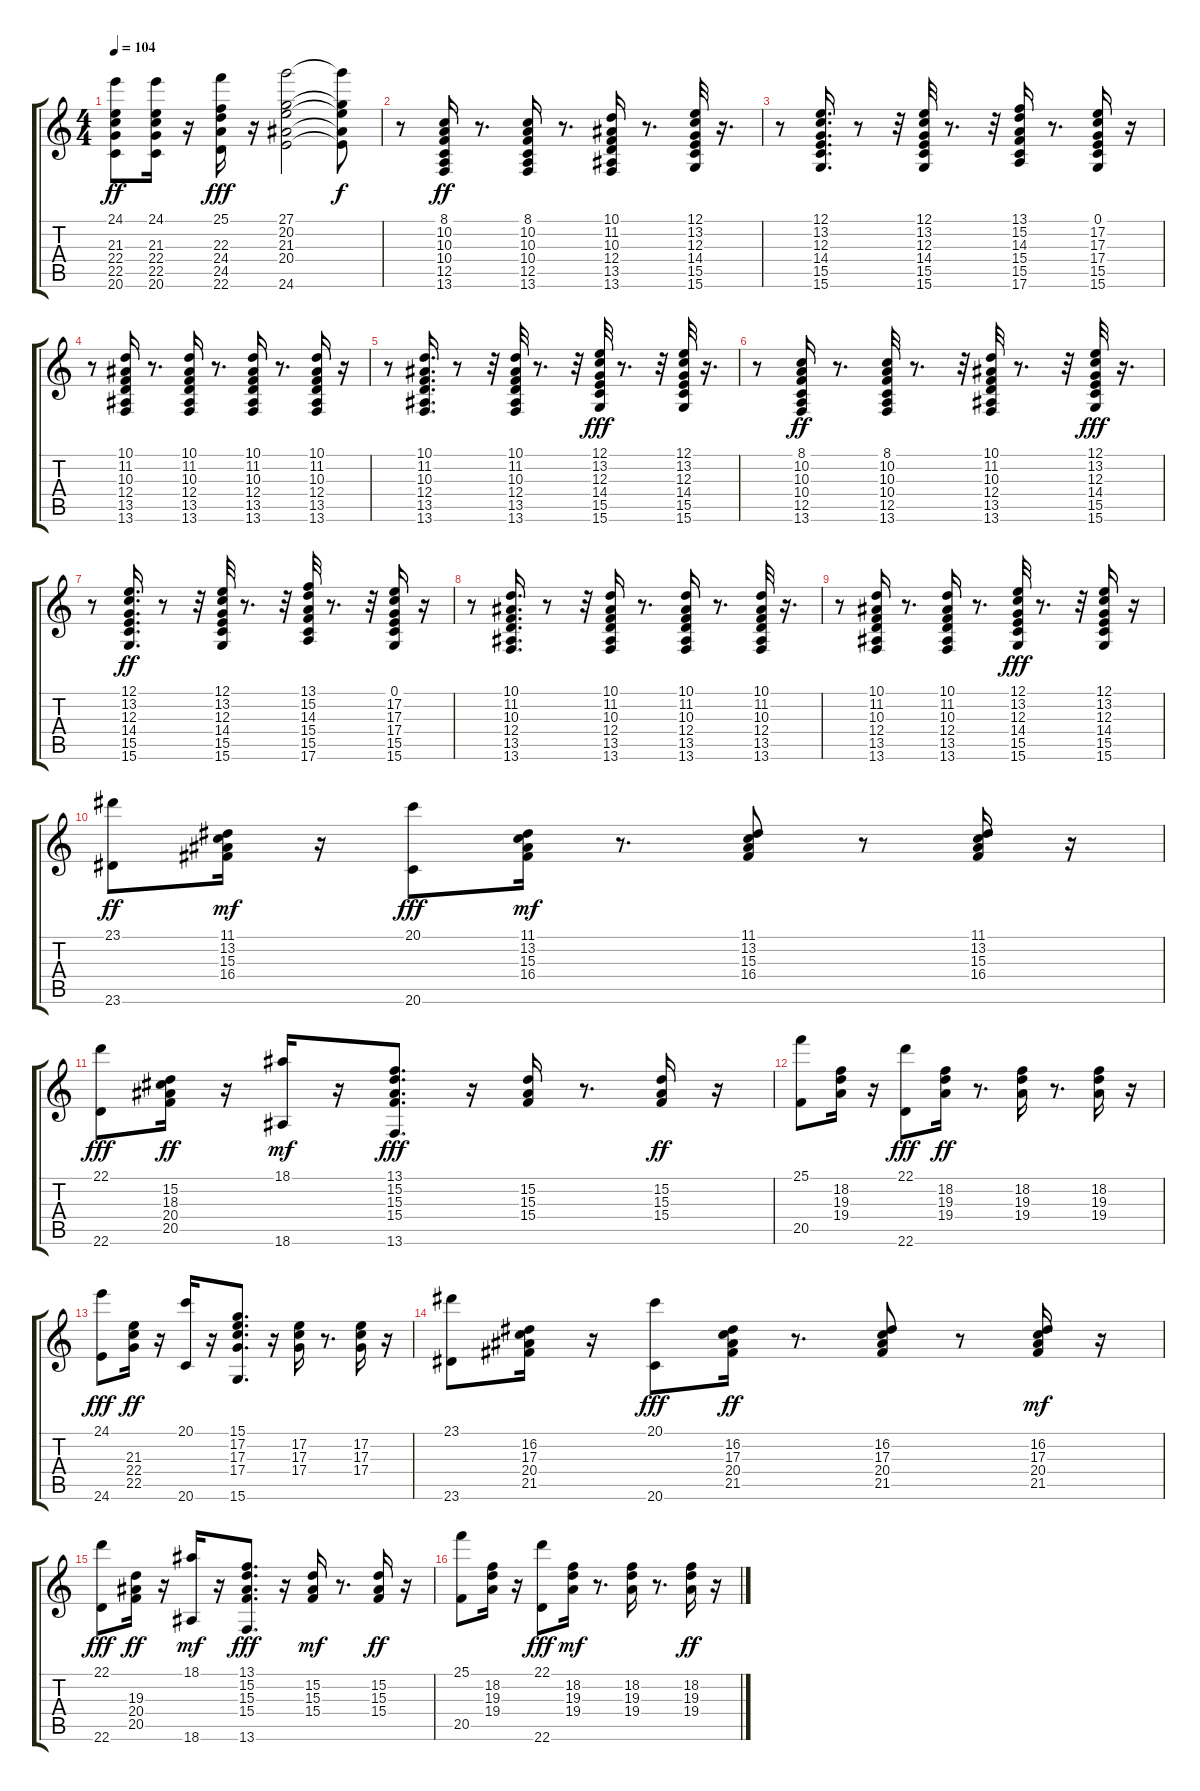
\track "" {instrument pad3polysynth}
\staff {score tabs}
\tuning (E4 B3 G3 D3 A2 E2) {hide}
\ts (4 4)
\tempo 104
\clef g2
\ks c
(24.1 21.3 22.4 22.5 20.6).8{dy ff} (24.1 21.3 22.4 22.5 20.6).16 r.16 (25.1 22.3 24.4 24.5 22.6).16{dy fff} r.16 (27.1 20.2 21.3 20.4 24.6).2 (27.1{t} 20.2{t} 21.3{t} 20.4{t} 24.6{t}).8{dy f} |
r.8 (8.1 10.2 10.3 10.4 12.5 13.6).16{dy ff} r.8{d} (8.1 10.2 10.3 10.4 12.5 13.6).16 r.8{d} (10.1 11.2 10.3 12.4 13.5 13.6).16 r.8{d} (12.1 13.2 12.3 14.4 15.5 15.6).32 r.16{d} |
r.8 (12.1 13.2 12.3 14.4 15.5 15.6).16{d} r.8 r.32 (12.1 13.2 12.3 14.4 15.5 15.6).32 r.8{d} r.32 (13.1 15.2 14.3 15.4 15.5 17.6).16 r.8{d} (0.1 17.2 17.3 17.4 15.5 15.6).16 r.16 |
r.8 (10.1 11.2 10.3 12.4 13.5 13.6).16 r.8{d} (10.1 11.2 10.3 12.4 13.5 13.6).16 r.8{d} (10.1 11.2 10.3 12.4 13.5 13.6).16 r.8{d} (10.1 11.2 10.3 12.4 13.5 13.6).16 r.16 |
r.8 (10.1 11.2 10.3 12.4 13.5 13.6).16{d} r.8 r.32 (10.1 11.2 10.3 12.4 13.5 13.6).32 r.8{d} r.32 (12.1 13.2 12.3 14.4 15.5 15.6).32{dy fff} r.8{d} r.32 (12.1 13.2 12.3 14.4 15.5 15.6).32 r.16{d} |
r.8 (8.1 10.2 10.3 10.4 12.5 13.6).16{dy ff} r.8{d} (8.1 10.2 10.3 10.4 12.5 13.6).32 r.8{d} r.32 (10.1 11.2 10.3 12.4 13.5 13.6).32 r.8{d} r.32 (12.1 13.2 12.3 14.4 15.5 15.6).32{dy fff} r.16{d} |
r.8 (12.1 13.2 12.3 14.4 15.5 15.6).16{d dy ff} r.8 r.32 (12.1 13.2 12.3 14.4 15.5 15.6).32 r.8{d} r.32 (13.1 15.2 14.3 15.4 15.5 17.6).32 r.8{d} r.32 (0.1 17.2 17.3 17.4 15.5 15.6).16 r.16 |
r.8 (10.1 11.2 10.3 12.4 13.5 13.6).16{d} r.8 r.32 (10.1 11.2 10.3 12.4 13.5 13.6).16 r.8{d} (10.1 11.2 10.3 12.4 13.5 13.6).16 r.8{d} (10.1 11.2 10.3 12.4 13.5 13.6).32 r.16{d} |
r.8 (10.1 11.2 10.3 12.4 13.5 13.6).16 r.8{d} (10.1 11.2 10.3 12.4 13.5 13.6).16 r.8{d} (12.1 13.2 12.3 14.4 15.5 15.6).32{dy fff} r.8{d} r.32 (12.1 13.2 12.3 14.4 15.5 15.6).16 r.16 |
(23.1 23.6).8{dy ff} (11.1 13.2 15.3 16.4).16{dy mf} r.16 (20.1 20.6).8{dy fff} (11.1 13.2 15.3 16.4).16{dy mf} r.8{d} (11.1 13.2 15.3 16.4).8 r.8 (11.1 13.2 15.3 16.4).16 r.16 |
(22.1 22.6).8{dy fff} (15.2 18.3 20.4 20.5).16{dy ff} r.16 (18.1 18.6).16{dy mf} r.16 (13.1 15.2 15.3 15.4 13.6).8{d dy fff} r.16 (15.2 15.3 15.4).16 r.8{d} (15.2 15.3 15.4).16{dy ff} r.16 |
(25.1 20.5).8 (18.2 19.3 19.4).16 r.16 (22.1 22.6).8{dy fff} (18.2 19.3 19.4).16{dy ff} r.8{d} (18.2 19.3 19.4).16 r.8{d} (18.2 19.3 19.4).16 r.16 |
(24.1 24.6).8{dy fff} (21.3 22.4 22.5).16{dy ff} r.16 (20.1 20.6).16 r.16 (15.1 17.2 17.3 17.4 15.6).8{d} r.16 (17.2 17.3 17.4).16 r.8{d} (17.2 17.3 17.4).16 r.16 |
(23.1 23.6).8 (16.2 17.3 20.4 21.5).16 r.16 (20.1 20.6).8{dy fff} (16.2 17.3 20.4 21.5).16{dy ff} r.8{d} (16.2 17.3 20.4 21.5).8 r.8 (16.2 17.3 20.4 21.5).16{dy mf} r.16 |
(22.1 22.6).8{dy fff} (19.3 20.4 20.5).16{dy ff} r.16 (18.1 18.6).16{dy mf} r.16 (13.1 15.2 15.3 15.4 13.6).8{d dy fff} r.16 (15.2 15.3 15.4).16{dy mf} r.8{d} (15.2 15.3 15.4).16{dy ff} r.16 |
(25.1 20.5).8 (18.2 19.3 19.4).16 r.16 (22.1 22.6).8{dy fff} (18.2 19.3 19.4).16{dy mf} r.8{d} (18.2 19.3 19.4).16 r.8{d} (18.2 19.3 19.4).16{dy ff} r.16
